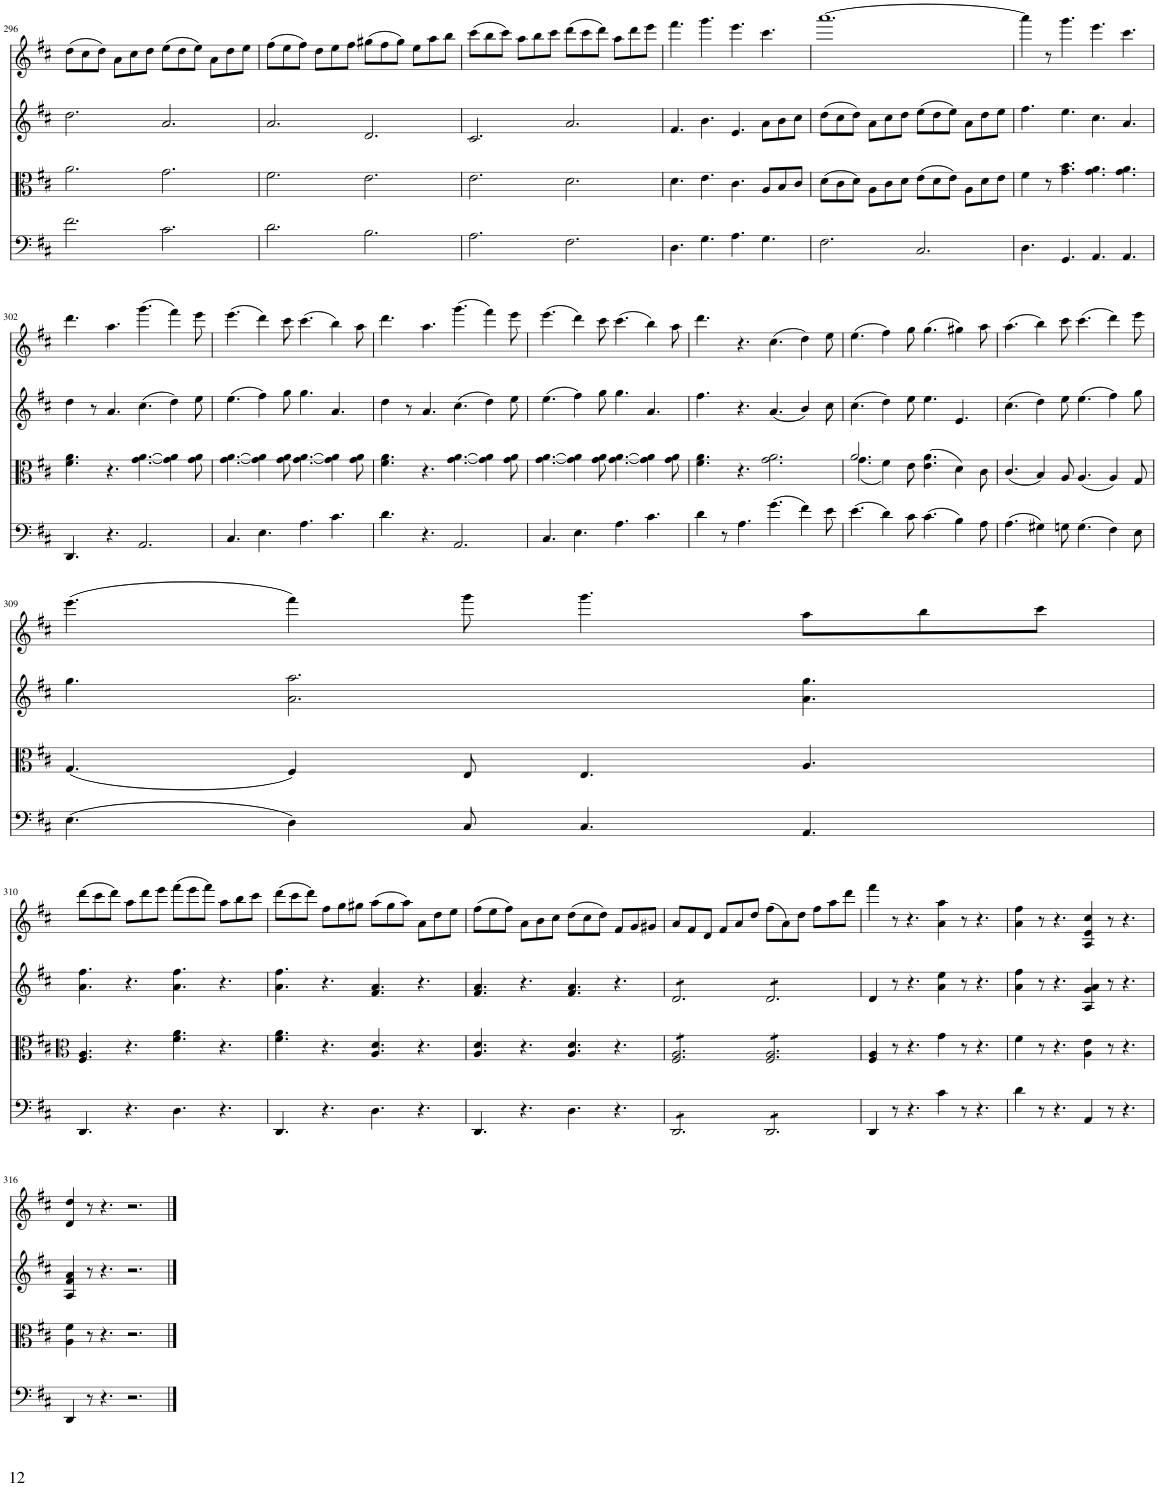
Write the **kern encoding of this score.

**kern	**kern	**kern	**kern
*part4	*part3	*part2	*part1
*staff4	*staff3	*staff2	*staff1
*I"Piano	*I"Piano	*I"Piano	*I"Piano
*I'Pno	*I'Pno	*I'Pno	*I'Pno
!!LO:PB:g=z
*clefF4	*clefC3	*clefG2	*clefG2
*k[f#c#]	*k[f#c#]	*k[f#c#]	*k[f#c#]
*M12/8	*M12/8	*M12/8	*M12/8
=296	=296	=296	=296
2.f#\	2.a\	2.dd\	(8dd\L
.	.	.	8cc#\
.	.	.	8dd\J)
.	.	.	8a\L
.	.	.	8cc#\
.	.	.	8dd\J
2.c#\	2.g\	2.a/	(8ee\L
.	.	.	8dd\
.	.	.	8ee\J)
.	.	.	8a\L
.	.	.	8dd\
.	.	.	8ee\J
=297	=297	=297	=297
2.d\	2.f#\	2.a/	(8ff#\L
.	.	.	8ee\
.	.	.	8ff#\J)
.	.	.	8dd\L
.	.	.	8ee\
.	.	.	8ff#\J
2.B\	2.e\	2.d/	(8gg#X\L
.	.	.	8ff#\
.	.	.	8gg#\J)
.	.	.	8ee\L
.	.	.	8aa\
.	.	.	8bb\J
=298	=298	=298	=298
2.A\	2.e\	2.c#/	(8ccc#\L
.	.	.	8bb\
.	.	.	8ccc#\J)
.	.	.	8aa\L
.	.	.	8bb\
.	.	.	8ccc#\J
2.F#\	2.d\	2.a/	(8ddd\L
.	.	.	8ccc#\
.	.	.	8ddd\J)
.	.	.	8aa\L
.	.	.	8ddd\
.	.	.	8eee\J
=299	=299	=299	=299
4.D\	4.d\	4.f#/	4.fff#\
4.G\	4.e\	4.b\	4.ggg\
4.A\	4.c#\	4.e/	4.eee\
4.G\	8A/L	8a\L	4.ccc#\
.	8B/	8b\	.
.	8c#/J	8cc#\J	.
=300	=300	=300	=300
2.F#\	(8d\L	(8dd\L	[1.aaa
.	8c#\	8cc#\	.
.	8d\J)	8dd\J)	.
.	8A\L	8a\L	.
.	8c#\	8cc#\	.
.	8d\J	8dd\J	.
2.C#/	(8e\L	(8ee\L	.
.	8d\	8dd\	.
.	8e\J)	8ee\J)	.
.	8A\L	8a\L	.
.	8d\	8dd\	.
.	8e\J	8ee\J	.
=301	=301	=301	=301
4.D\	4f#\	4.ff#\	4aaa\]
.	8r	.	8r
4.GG/	4.g\ 4.b\	4.ee\	4.ggg\
4.AA/	4.g\ 4.a\	4.cc#\	4.eee\
4.AA/	4.g\ 4.a\	4.a/	4.ccc#\
!!LO:LB:g=z
=302	=302	=302	=302
4.DD/	4.f#\ 4.a\	4dd\	4.ddd\
.	.	8r	.
4.r	4.r	4.a/	4.aa\
2.AA/	[4.g\ [4.a\	(4.cc#\	(4.ggg\
.	4g\] 4a\]	4dd\)	4fff#\)
.	8g\ 8a\	8ee\	8eee\
=303	=303	=303	=303
4.C#/	[4.g\ [4.a\	(4.ee\	(4.eee\
4.E\	4g\] 4a\]	4ff#\)	4ddd\)
.	8g\ 8a\	8gg\	8ccc#\
4.A\	[4.g\ [4.a\	4.gg\	(4.ccc#\
4.c#\	4g\] 4a\]	4.a/	4bb\)
.	8g\ 8a\	.	8aa\
=304	=304	=304	=304
4.d\	4.f#\ 4.a\	4dd\	4.ddd\
.	.	8r	.
4.r	4.r	4.a/	4.aa\
2.AA/	[4.g\ [4.a\	(4.cc#\	(4.ggg\
.	4g\] 4a\]	4dd\)	4fff#\)
.	8g\ 8a\	8ee\	8eee\
=305	=305	=305	=305
4.C#/	[4.g\ [4.a\	(4.ee\	(4.eee\
4.E\	4g\] 4a\]	4ff#\)	4ddd\)
.	8g\ 8a\	8gg\	8ccc#\
4.A\	[4.g\ [4.a\	4.gg\	(4.ccc#\
4.c#\	4g\] 4a\]	4.a/	4bb\)
.	8g\ 8a\	.	8aa\
=306	=306	=306	=306
4d\	4.f#\ 4.a\	4.ff#\	4.ddd\
8r	.	.	.
4.A\	4.r	4.r	4.r
(4.g\	2.g\ 2.a\	(4.a/	(4.cc#\
4f#\)	.	4b/)	4dd\)
8e\	.	8cc#\	8ee\
=307	=307	=307	=307
*	*^	*	*
(4.e\	2.a/	(4.g\	(4.cc#\	(4.ee\
4d\)	.	4f#\)	4dd\)	4ff#\)
8c#\	.	8e\	8ee\	8gg\
(4.c#\	(4.e\ 4.a\	2.ryy	4.ee\	(4.gg\
4B\)	4d\)	.	4.e/	4gg#X\)
8A\	8c#\	.	.	8aa\
*	*v	*v	*	*
=308	=308	=308	=308
(4.A\	(4.c#/	(4.cc#\	(4.aa\
4G#X\)	4B/)	4dd\)	4bb\)
8Gn\	8A/	8ee\	8ccc#\
(4.G\	(4.A/	(4.ee\	(4.ccc#\
4F#\)	4A/)	4ff#\)	4ddd\)
8E\	8G/	8gg\	8eee\
!!LO:LB:g=z
=309	=309	=309	=309
(4.E\	(4.G/	4.gg\	(4.eee\
4D\)	4F#/)	2.a\ 2.aa\	4fff#\)
8C#/	8E/	.	8ggg\
4.C#/	4.E/	.	4.ggg\
4.AA/	4.A/	4.a\ 4.gg\	8aa\L
.	.	.	8bb\
.	.	.	8ccc#\J
!!LO:LB:g=z
=310	=310	=310	=310
*	*clefC3	*	*
4.DD/	4.F#/ 4.A/	4.a\ 4.ff#\	(8ddd\L
.	.	.	8ccc#\
.	.	.	8ddd\J)
4.r	4.r	4.r	8aa\L
.	.	.	8ddd\
.	.	.	8eee\J
4.D\	4.f#\ 4.a\	4.a\ 4.ff#\	(8fff#\L
.	.	.	8eee\
.	.	.	8fff#\J)
4.r	4.r	4.r	8aa\L
.	.	.	8bb\
.	.	.	8ccc#\J
=311	=311	=311	=311
4.DD/	4.f#\ 4.a\	4.a\ 4.ff#\	(8ddd\L
.	.	.	8ccc#\
.	.	.	8ddd\J)
4.r	4.r	4.r	8ff#\L
.	.	.	8gg\
.	.	.	8gg#X\J
4.D\	4.A/ 4.d/	4.f#/ 4.a/	(8aa\L
.	.	.	8gg#\
.	.	.	8aa\J)
4.r	4.r	4.r	8a\L
.	.	.	8dd\
.	.	.	8ee\J
=312	=312	=312	=312
4.DD/	4.A/ 4.d/	4.f#/ 4.a/	(8ff#\L
.	.	.	8ee\
.	.	.	8ff#\J)
4.r	4.r	4.r	8a\L
.	.	.	8b\
.	.	.	8cc#\J
4.D\	4.A/ 4.d/	4.f#/ 4.a/	(8dd\L
.	.	.	8cc#\
.	.	.	8dd\J)
4.r	4.r	4.r	8f#/L
.	.	.	8g/
.	.	.	8g#X/J
=313	=313	=313	=313
*tremolo	*	*	*
*	*tremolo	*	*
*	*	*tremolo	*
8DD/L	8F#/ 8A/L	8d/L	8a/L
8DD/	8F#/ 8A/	8d/	8f#/
8DD/	8F#/ 8A/	8d/	8d/J
8DD/	8F#/ 8A/	8d/	8f#/L
8DD/	8F#/ 8A/	8d/	8a/
8DD/J	8F#/ 8A/J	8d/J	8dd/J
8DD/L	8F#/ 8A/L	8d/L	(8ff#\L
8DD/	8F#/ 8A/	8d/	8a\)
8DD/	8F#/ 8A/	8d/	8dd\J
8DD/	8F#/ 8A/	8d/	8ff#\L
8DD/	8F#/ 8A/	8d/	8aa\
8DD/J	8F#/ 8A/J	8d/J	8ddd\J
*	*	*Xtremolo	*
*	*Xtremolo	*	*
*Xtremolo	*	*	*
=314	=314	=314	=314
4DD/	4F#/ 4A/	4d/	4fff#\
8r	8r	8r	8r
4.r	4.r	4.r	4.r
4c#\	4g\	4a\ 4ee\	4a\ 4aa\
8r	8r	8r	8r
4.r	4.r	4.r	4.r
=315	=315	=315	=315
4d\	4f#\	4a\ 4ff#\	4a\ 4ff#\
8r	8r	8r	8r
4.r	4.r	4.r	4.r
4AA/	4A\ 4e\	4A/ 4g/ 4a/	4A/ 4e/ 4cc#/
8r	8r	8r	8r
4.r	4.r	4.r	4.r
!!LO:LB:g=z
=316	=316	=316	=316
4DD/	4A\ 4f#\	4A/ 4f#/ 4a/	4d/ 4dd/
8r	8r	8r	8r
4.r	4.r	4.r	4.r
2.r	2.r	2.r	2.r
==	==	==	==
*-	*-	*-	*-
